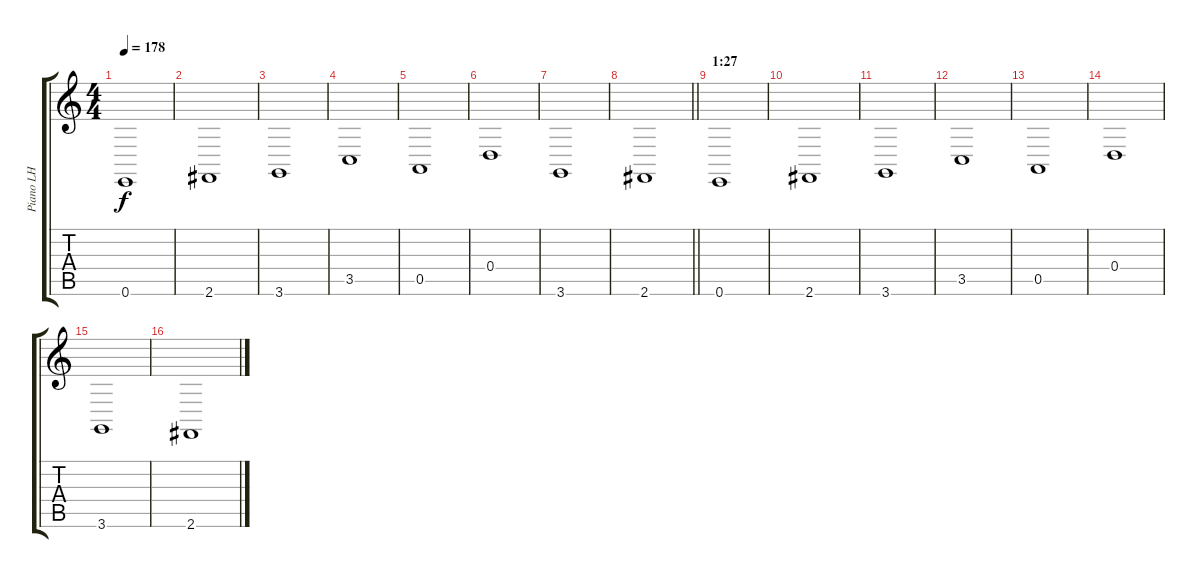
\track ("Piano LH" "Piano LH") {instrument acousticgrandpiano}
\staff {score tabs}
\tuning (E4 B3 G3 D3 A2 E2) {hide}
\ts (4 4)
\tempo 178
\clef g2
\ks c
0.6.1{dy f} |
2.6.1 |
3.6.1 |
3.5.1 |
0.5.1 |
0.4.1 |
3.6.1 |
\barLineRight lightlight
2.6.1 |
\section ("" "1:27")
0.6.1 |
2.6.1 |
3.6.1 |
3.5.1 |
0.5.1 |
0.4.1 |
3.6.1 |
2.6.1
